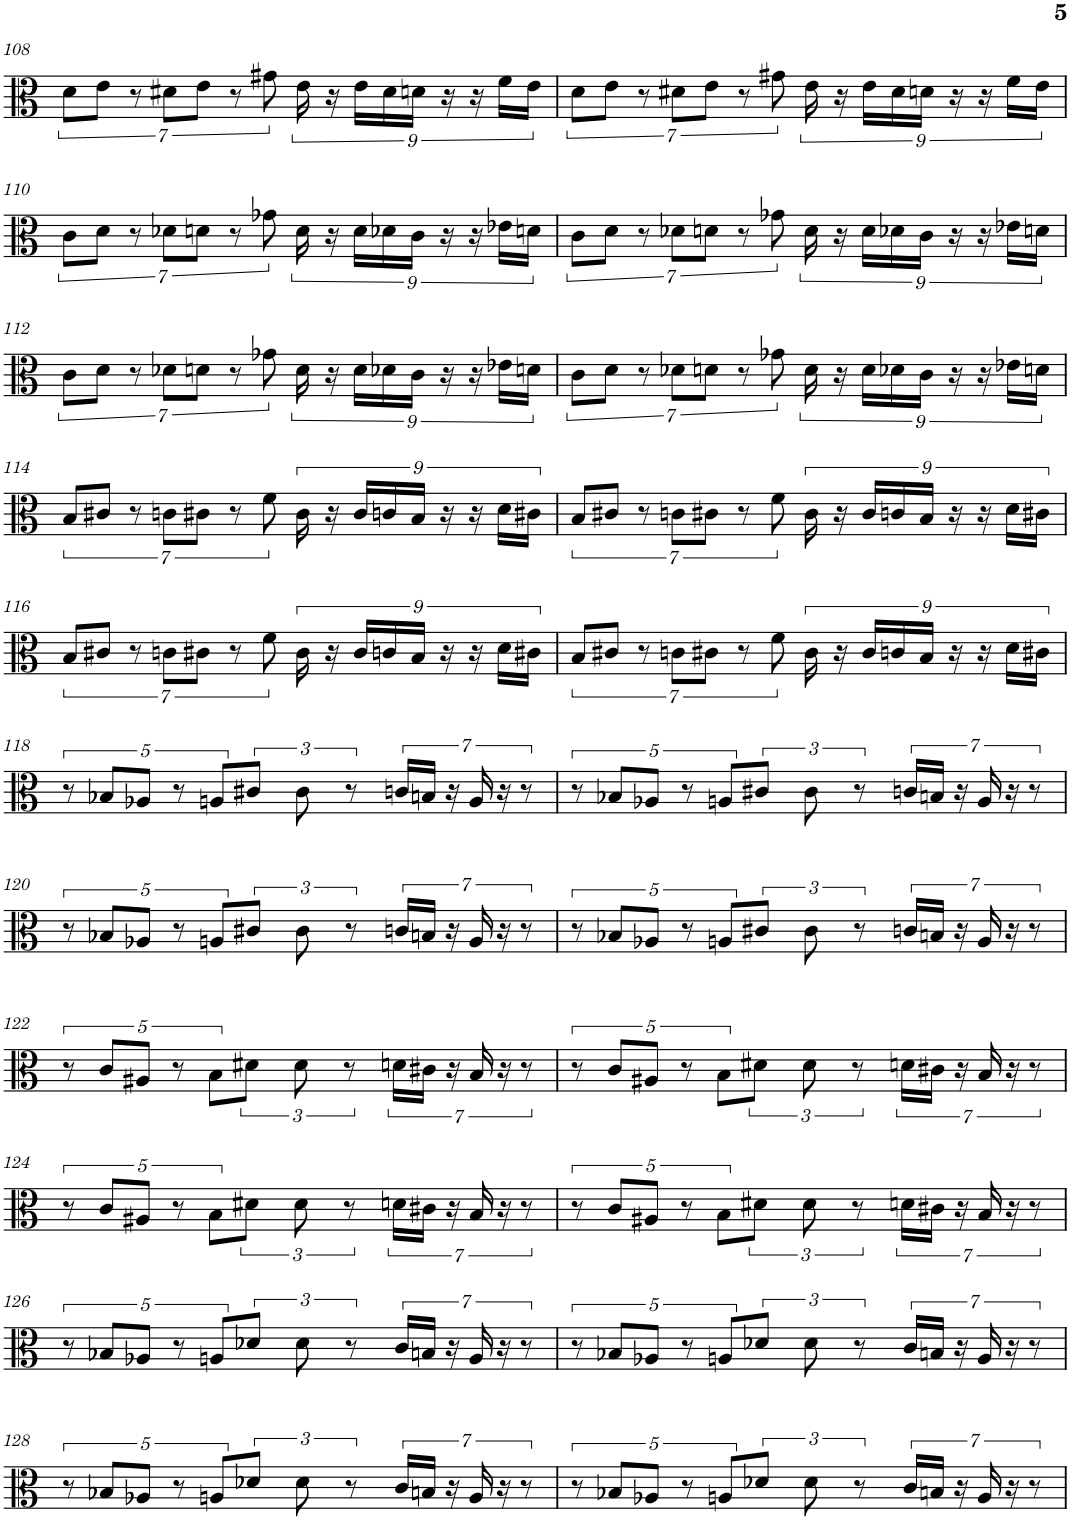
**kern
*part1
*staff1
*I"Viola
*I'Vla.
!!LO:PB:g=z
*clefC3
*k[]
*M4/4
=108
14d\L
14e\J
14r
14d#X\L
14e\J
14r
14g#X\
18e\
18r
18e\LL
18d#\
18dn\JJ
18r
18r
18f\LL
18e\JJ
=109
14d\L
14e\J
14r
14d#X\L
14e\J
14r
14g#X\
18e\
18r
18e\LL
18d#\
18dn\JJ
18r
18r
18f\LL
18e\JJ
!!LO:LB:g=z
=110
14c\L
14d\J
14r
14d-X\L
14dn\J
14r
14g-X\
18d\
18r
18d\LL
18d-X\
18c\JJ
18r
18r
18e-X\LL
18dn\JJ
=111
14c\L
14d\J
14r
14d-X\L
14dn\J
14r
14g-X\
18d\
18r
18d\LL
18d-X\
18c\JJ
18r
18r
18e-X\LL
18dn\JJ
!!LO:LB:g=z
=112
14c\L
14d\J
14r
14d-X\L
14dn\J
14r
14g-X\
18d\
18r
18d\LL
18d-X\
18c\JJ
18r
18r
18e-X\LL
18dn\JJ
=113
14c\L
14d\J
14r
14d-X\L
14dn\J
14r
14g-X\
18d\
18r
18d\LL
18d-X\
18c\JJ
18r
18r
18e-X\LL
18dn\JJ
!!LO:LB:g=z
=114
14B/L
14c#X/J
14r
14cn\L
14c#X\J
14r
14f\
18c#\
18r
18c#/LL
18cn/
18B/JJ
18r
18r
18d\LL
18c#X\JJ
=115
14B/L
14c#X/J
14r
14cn\L
14c#X\J
14r
14f\
18c#\
18r
18c#/LL
18cn/
18B/JJ
18r
18r
18d\LL
18c#X\JJ
!!LO:LB:g=z
=116
14B/L
14c#X/J
14r
14cn\L
14c#X\J
14r
14f\
18c#\
18r
18c#/LL
18cn/
18B/JJ
18r
18r
18d\LL
18c#X\JJ
=117
14B/L
14c#X/J
14r
14cn\L
14c#X\J
14r
14f\
18c#\
18r
18c#/LL
18cn/
18B/JJ
18r
18r
18d\LL
18c#X\JJ
!!LO:LB:g=z
=118
40%3r
40%3B-X/L
40%3A-X/J
40%3r
40%3An/L
8c#X/J
8c#\
8r
28cn/LL
28Bn/JJ
28r
28A/
28r
14r
=119
40%3r
40%3B-X/L
40%3A-X/J
40%3r
40%3An/L
8c#X/J
8c#\
8r
28cn/LL
28Bn/JJ
28r
28A/
28r
14r
!!LO:LB:g=z
=120
40%3r
40%3B-X/L
40%3A-X/J
40%3r
40%3An/L
8c#X/J
8c#\
8r
28cn/LL
28Bn/JJ
28r
28A/
28r
14r
=121
40%3r
40%3B-X/L
40%3A-X/J
40%3r
40%3An/L
8c#X/J
8c#\
8r
28cn/LL
28Bn/JJ
28r
28A/
28r
14r
!!LO:LB:g=z
=122
40%3r
40%3c/L
40%3A#X/J
40%3r
40%3B\L
8d#X\J
8d#\
8r
28dn\LL
28c#X\JJ
28r
28B/
28r
14r
=123
40%3r
40%3c/L
40%3A#X/J
40%3r
40%3B\L
8d#X\J
8d#\
8r
28dn\LL
28c#X\JJ
28r
28B/
28r
14r
!!LO:LB:g=z
=124
40%3r
40%3c/L
40%3A#X/J
40%3r
40%3B\L
8d#X\J
8d#\
8r
28dn\LL
28c#X\JJ
28r
28B/
28r
14r
=125
40%3r
40%3c/L
40%3A#X/J
40%3r
40%3B\L
8d#X\J
8d#\
8r
28dn\LL
28c#X\JJ
28r
28B/
28r
14r
!!LO:LB:g=z
=126
40%3r
40%3B-X/L
40%3A-X/J
40%3r
40%3An/L
8d-X/J
8d-\
8r
28c/LL
28Bn/JJ
28r
28A/
28r
14r
=127
40%3r
40%3B-X/L
40%3A-X/J
40%3r
40%3An/L
8d-X/J
8d-\
8r
28c/LL
28Bn/JJ
28r
28A/
28r
14r
!!LO:LB:g=z
=128
40%3r
40%3B-X/L
40%3A-X/J
40%3r
40%3An/L
8d-X/J
8d-\
8r
28c/LL
28Bn/JJ
28r
28A/
28r
14r
=129
40%3r
40%3B-X/L
40%3A-X/J
40%3r
40%3An/L
8d-X/J
8d-\
8r
28c/LL
28Bn/JJ
28r
28A/
28r
14r
=
*-
